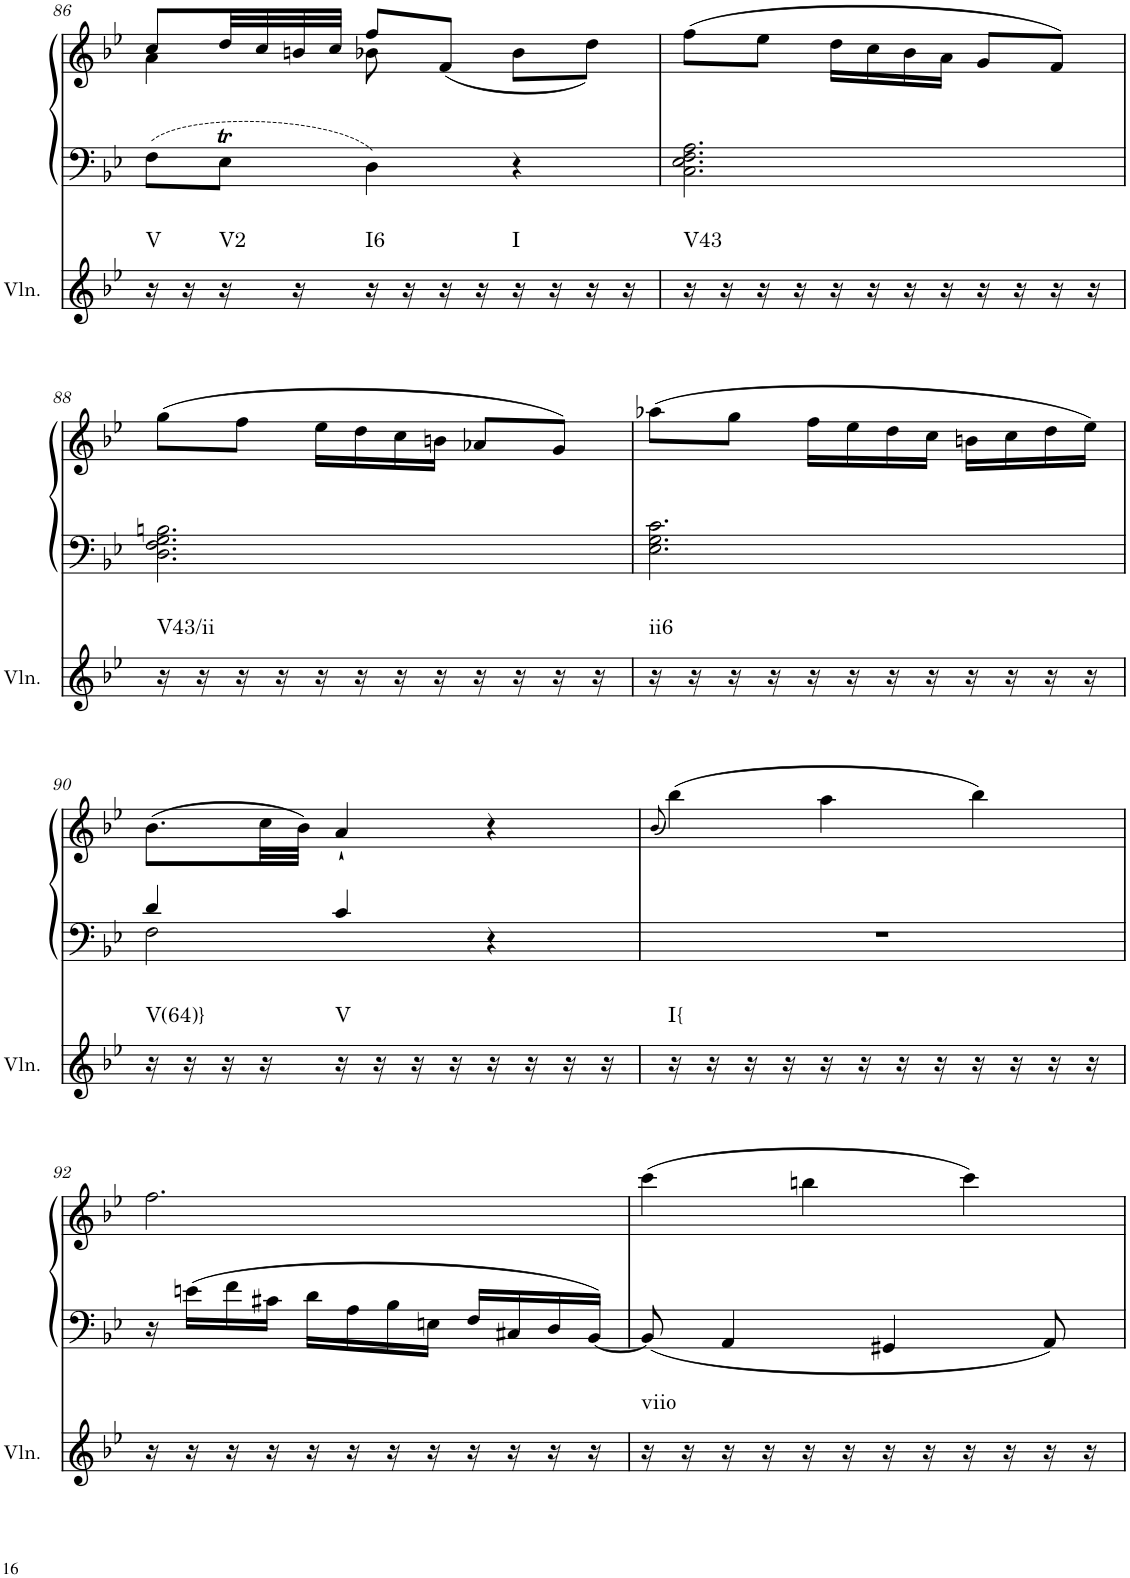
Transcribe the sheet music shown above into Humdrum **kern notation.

**kern	**harte	**kern	**kern
*part2	*part2	*part1	*part1
*staff3	*	*staff2	*staff1
*I"Violin	*	*I"unbenannt2	*
*I'Vln.	*	*	*
!!LO:PB:g=z
*clefG2	*	*clefF4	*clefG2
*k[b-e-]	*	*k[b-e-]	*k[b-e-]
*M3/4	*	*M3/4	*M3/4
=86	=86	=86	=86
*	*	*	*^
!	!LO:H:kt=V	!	!	!
16r	N	8F\L	8cc/L	4a\
16r	.	.	.	.
!	!LO:H:kt=V2	!	!	!
16r	N	8E-T\J	32dd/LL	.
.	.	.	32cc/	.
16r	.	.	32bn/	.
.	.	.	32cc/JJJ	.
!	!LO:H:kt=I6	!	!	!
16r	N	4D\	8ff/L	8b-X\
16r	.	.	.	.
16r	.	.	(<8f/J	4.ryy
16r	.	.	.	.
!	!LO:H:kt=I	!	!	!
16r	N	4r	8b-\L	.
16r	.	.	.	.
16r	.	.	8dd\J)	.
16r	.	.	.	.
*	*	*	*v	*v
=87	=87	=87	=87
!	!LO:H:kt=V43	!	!
16r	N	2.C\ 2.E-\ 2.F\ 2.A\	(8ff\L
16r	.	.	.
16r	.	.	8ee-\J
16r	.	.	.
16r	.	.	16dd\LL
16r	.	.	16cc\
16r	.	.	16b-\
16r	.	.	16a\JJ
16r	.	.	8g/L
16r	.	.	.
16r	.	.	8f/J)
16r	.	.	.
!!LO:LB:g=z
=88	=88	=88	=88
!	!LO:H:kt=V43/ii	!	!
16r	N	2.D\ 2.F\ 2.G\ 2.Bn\	(8gg\L
16r	.	.	.
16r	.	.	8ff\J
16r	.	.	.
16r	.	.	16ee-\LL
16r	.	.	16dd\
16r	.	.	16cc\
16r	.	.	16bn\JJ
16r	.	.	8a-X/L
16r	.	.	.
16r	.	.	8g/J)
16r	.	.	.
=89	=89	=89	=89
!	!LO:H:kt=ii6	!	!
16r	N	2.E-\ 2.G\ 2.c\	(8aa-X\L
16r	.	.	.
16r	.	.	8gg\J
16r	.	.	.
16r	.	.	16ff\LL
16r	.	.	16ee-\
16r	.	.	16dd\
16r	.	.	16cc\JJ
16r	.	.	16bn\LL
16r	.	.	16cc\
16r	.	.	16dd\
16r	.	.	16ee-\JJ)
!!LO:LB:g=z
=90	=90	=90	=90
*	*	*^	*
!	!LO:H:kt=V(64)}	!	!	!
16r	N	4d/	2F\	(8.b-\L
16r	.	.	.	.
16r	.	.	.	.
16r	.	.	.	32cc\LL
.	.	.	.	32b-\JJJ)
!	!LO:H:kt=V	!	!	!
16r	N	4c/	.	4a`/
16r	.	.	.	.
16r	.	.	.	.
16r	.	.	.	.
16r	.	4r	4ryy	4r
16r	.	.	.	.
16r	.	.	.	.
16r	.	.	.	.
*	*	*v	*v	*
=91	=91	=91	=91
.	.	.	(8qb-/
!	!LO:H:kt=I{	!	!
16r	N	2.r	(4bb-\)
16r	.	.	.
16r	.	.	.
16r	.	.	.
16r	.	.	4aa\
16r	.	.	.
16r	.	.	.
16r	.	.	.
16r	.	.	4bb-\)
16r	.	.	.
16r	.	.	.
16r	.	.	.
!!LO:LB:g=z
=92	=92	=92	=92
16r	.	16r	2.ff\
16r	.	16en\LL	.
16r	.	16f\	.
16r	.	16c#X\JJ	.
16r	.	16d\LL	.
16r	.	16A\	.
16r	.	16B-\	.
16r	.	16En\JJ	.
16r	.	16F/LL	.
16r	.	16C#X/	.
16r	.	16D/	.
16r	.	[16BB-/JJ	.
=93	=93	=93	=93
!	!LO:H:kt=viio	!	!
16r	N	8BB-/]	(4ccc\
16r	.	.	.
16r	.	4AA/	.
16r	.	.	.
16r	.	.	4bbn\
16r	.	.	.
16r	.	4GG#X/	.
16r	.	.	.
16r	.	.	4ccc\)
16r	.	.	.
16r	.	8AA/	.
16r	.	.	.
=	=	=	=
*-	*-	*-	*-
